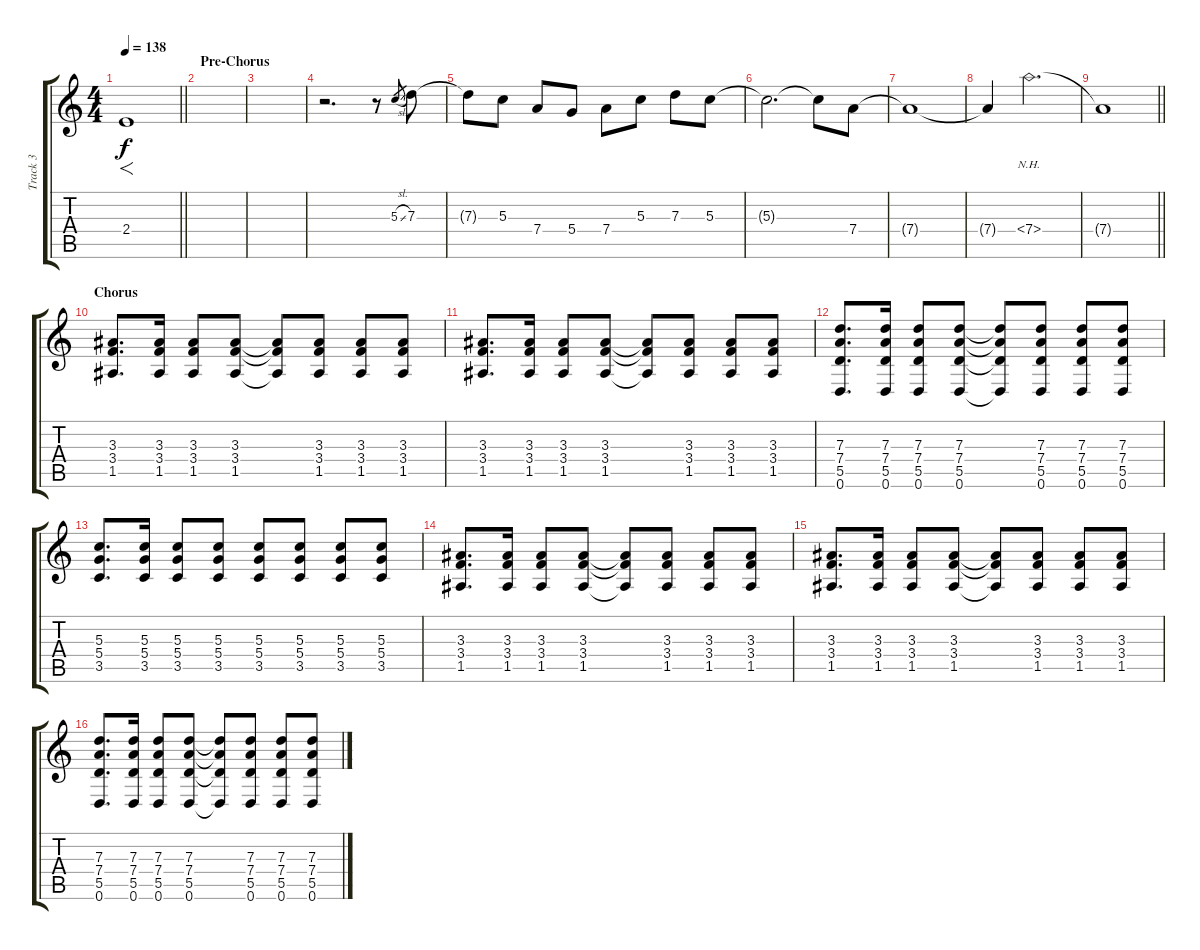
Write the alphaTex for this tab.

\track ("Track 3" "Track 3") {instrument overdrivenguitar}
\staff {score tabs}
\tuning (E4 B3 G3 D3 A2 D2) {hide}
\ts (4 4)
\tempo 138
\clef g2
\barLineRight lightlight
\ks c
2.4.1{f dy f} |
\section ("" "Pre-Chorus")
|
|
r.2{d} r.8 5.3{sl}.8{gr} 7.3.8 |
7.3{t}.8 5.3.8 7.4.8 5.4.8 7.4.8 5.3.8 7.3.8 5.3.8 |
5.3{t}.2{d} 5.3{t}.8 7.4.8 |
7.4{t}.1 |
7.4{t}.4 7.4{nh}.2{d} |
\barLineRight lightlight
7.4{t}.1 |
\section ("" "Chorus")
(3.3 3.4 1.5).8{d} (3.3 3.4 1.5).16 (3.3 3.4 1.5).8 (3.3 3.4 1.5).8 (3.3{t} 3.4{t} 1.5{t}).8 (3.3 3.4 1.5).8 (3.3 3.4 1.5).8 (3.3 3.4 1.5).8 |
(3.3 3.4 1.5).8{d} (3.3 3.4 1.5).16 (3.3 3.4 1.5).8 (3.3 3.4 1.5).8 (3.3{t} 3.4{t} 1.5{t}).8 (3.3 3.4 1.5).8 (3.3 3.4 1.5).8 (3.3 3.4 1.5).8 |
(7.3 7.4 5.5 0.6).8{d} (7.3 7.4 5.5 0.6).16 (7.3 7.4 5.5 0.6).8 (7.3 7.4 5.5 0.6).8 (7.3{t} 7.4{t} 5.5{t} 0.6{t}).8 (7.3 7.4 5.5 0.6).8 (7.3 7.4 5.5 0.6).8 (7.3 7.4 5.5 0.6).8 |
(5.3 5.4 3.5).8{d} (5.3 5.4 3.5).16 (5.3 5.4 3.5).8 (5.3 5.4 3.5).8 (5.3 5.4 3.5).8 (5.3 5.4 3.5).8 (5.3 5.4 3.5).8 (5.3 5.4 3.5).8 |
(3.3 3.4 1.5).8{d} (3.3 3.4 1.5).16 (3.3 3.4 1.5).8 (3.3 3.4 1.5).8 (3.3{t} 3.4{t} 1.5{t}).8 (3.3 3.4 1.5).8 (3.3 3.4 1.5).8 (3.3 3.4 1.5).8 |
(3.3 3.4 1.5).8{d} (3.3 3.4 1.5).16 (3.3 3.4 1.5).8 (3.3 3.4 1.5).8 (3.3{t} 3.4{t} 1.5{t}).8 (3.3 3.4 1.5).8 (3.3 3.4 1.5).8 (3.3 3.4 1.5).8 |
(7.3 7.4 5.5 0.6).8{d} (7.3 7.4 5.5 0.6).16 (7.3 7.4 5.5 0.6).8 (7.3 7.4 5.5 0.6).8 (7.3{t} 7.4{t} 5.5{t} 0.6{t}).8 (7.3 7.4 5.5 0.6).8 (7.3 7.4 5.5 0.6).8 (7.3 7.4 5.5 0.6).8
